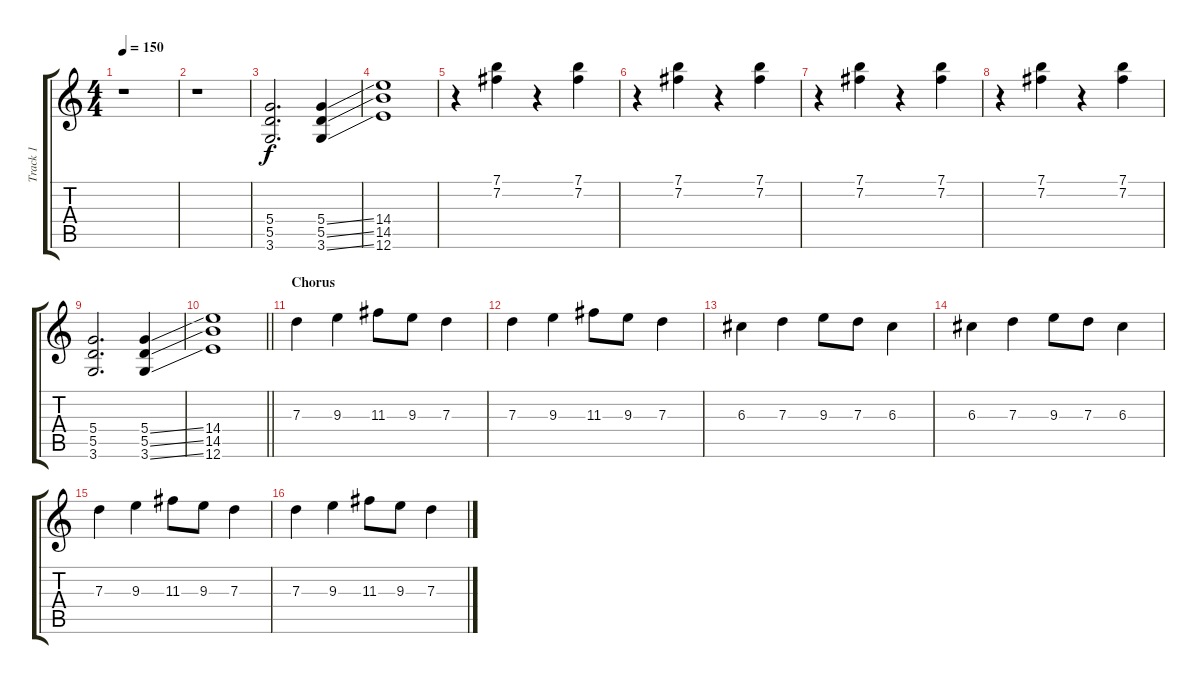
\track ("Track 1" "Track 1") {instrument distortionguitar}
\staff {score tabs}
\tuning (E4 B3 G3 D3 A2 E2) {hide}
\ts (4 4)
\tempo 150
\clef g2
\ks c
r.1{dy f} |
r.1 |
(5.4 5.5 3.6).2{d} (5.4{ss} 5.5{ss} 3.6{ss}).4 |
(14.4 14.5 12.6).1 |
r.4 (7.1 7.2).4 r.4 (7.1 7.2).4 |
r.4 (7.1 7.2).4 r.4 (7.1 7.2).4 |
r.4 (7.1 7.2).4 r.4 (7.1 7.2).4 |
r.4 (7.1 7.2).4 r.4 (7.1 7.2).4 |
(5.4 5.5 3.6).2{d} (5.4{ss} 5.5{ss} 3.6{ss}).4 |
\barLineRight lightlight
(14.4 14.5 12.6).1 |
\section ("" "Chorus")
7.3.4 9.3.4 11.3.8 9.3.8 7.3.4 |
7.3.4 9.3.4 11.3.8 9.3.8 7.3.4 |
6.3.4 7.3.4 9.3.8 7.3.8 6.3.4 |
6.3.4 7.3.4 9.3.8 7.3.8 6.3.4 |
7.3.4 9.3.4 11.3.8 9.3.8 7.3.4 |
7.3.4 9.3.4 11.3.8 9.3.8 7.3.4
